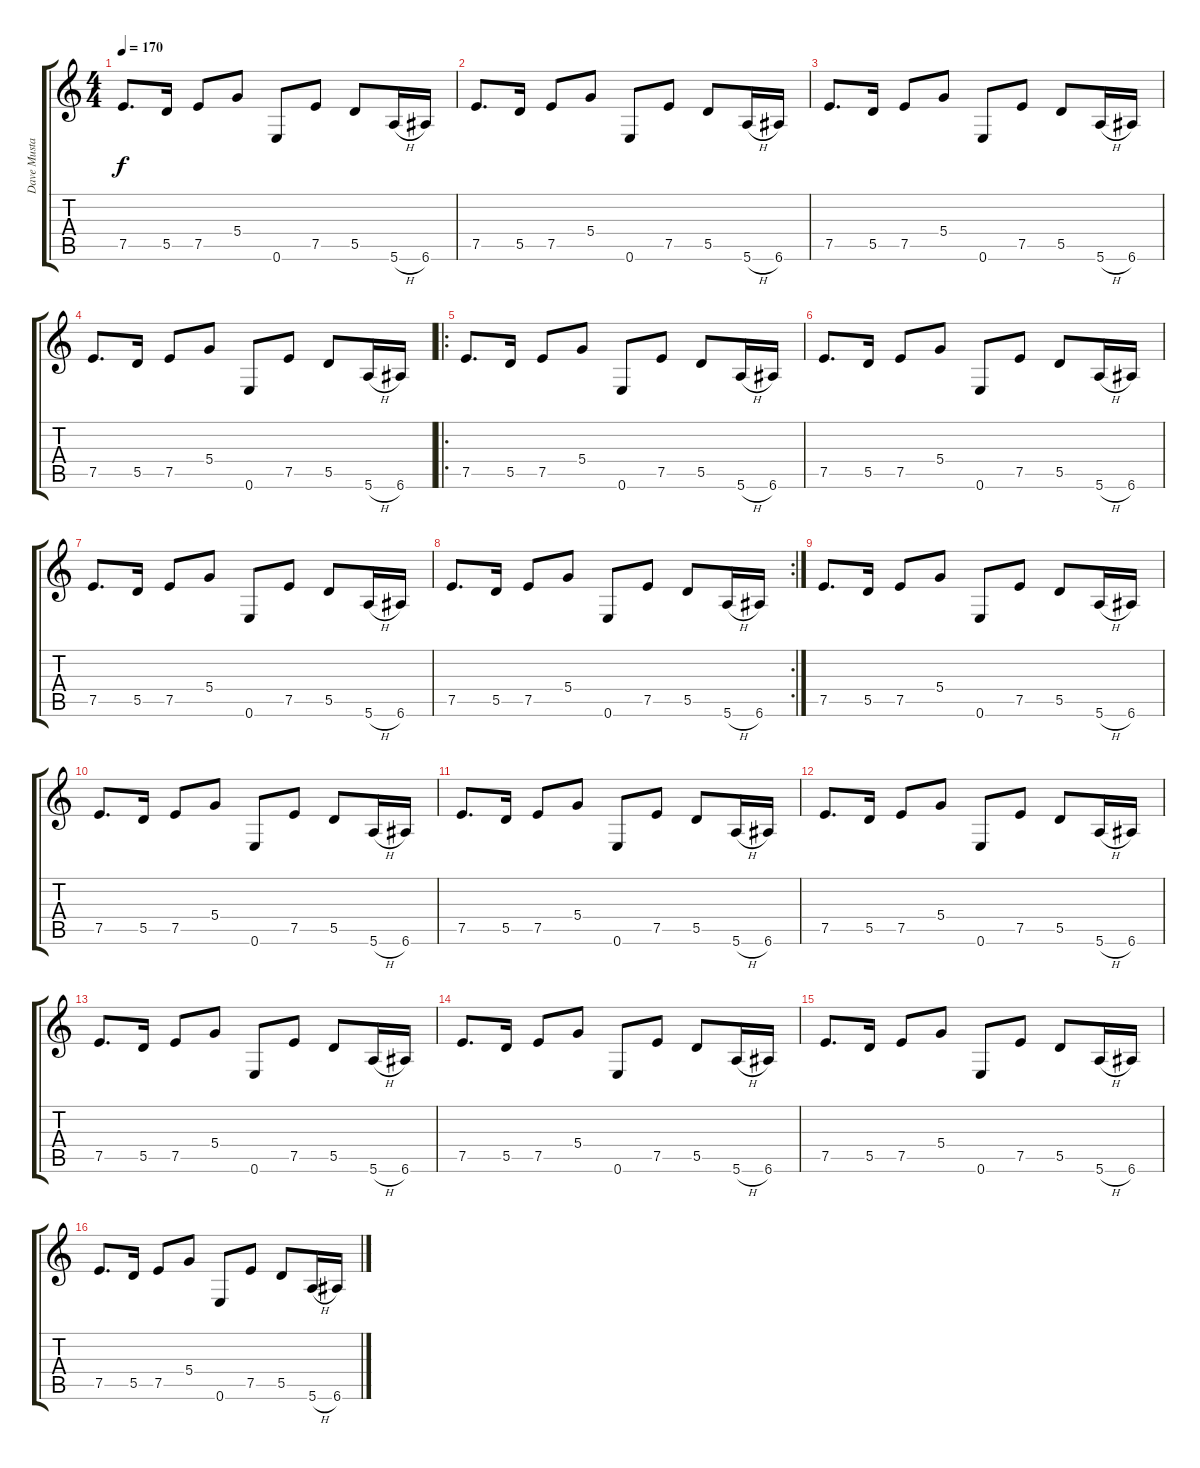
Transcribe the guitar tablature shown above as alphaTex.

\track ("Dave Mustaine" "Dave Musta") {instrument distortionguitar}
\staff {score tabs}
\tuning (E4 B3 G3 D3 A2 E2) {hide}
\ts (4 4)
\tempo 170
\clef g2
\ks c
7.5.8{d dy f} 5.5.16 7.5.8 5.4.8 0.6.8 7.5.8 5.5.8 5.6{h}.16 6.6.16 |
7.5.8{d} 5.5.16 7.5.8 5.4.8 0.6.8 7.5.8 5.5.8 5.6{h}.16 6.6.16 |
7.5.8{d} 5.5.16 7.5.8 5.4.8 0.6.8 7.5.8 5.5.8 5.6{h}.16 6.6.16 |
7.5.8{d} 5.5.16 7.5.8 5.4.8 0.6.8 7.5.8 5.5.8 5.6{h}.16 6.6.16 |
\ro
7.5.8{d} 5.5.16 7.5.8 5.4.8 0.6.8 7.5.8 5.5.8 5.6{h}.16 6.6.16 |
7.5.8{d} 5.5.16 7.5.8 5.4.8 0.6.8 7.5.8 5.5.8 5.6{h}.16 6.6.16 |
7.5.8{d} 5.5.16 7.5.8 5.4.8 0.6.8 7.5.8 5.5.8 5.6{h}.16 6.6.16 |
\rc 2
7.5.8{d} 5.5.16 7.5.8 5.4.8 0.6.8 7.5.8 5.5.8 5.6{h}.16 6.6.16 |
7.5.8{d} 5.5.16 7.5.8 5.4.8 0.6.8 7.5.8 5.5.8 5.6{h}.16 6.6.16 |
7.5.8{d} 5.5.16 7.5.8 5.4.8 0.6.8 7.5.8 5.5.8 5.6{h}.16 6.6.16 |
7.5.8{d} 5.5.16 7.5.8 5.4.8 0.6.8 7.5.8 5.5.8 5.6{h}.16 6.6.16 |
7.5.8{d} 5.5.16 7.5.8 5.4.8 0.6.8 7.5.8 5.5.8 5.6{h}.16 6.6.16 |
7.5.8{d} 5.5.16 7.5.8 5.4.8 0.6.8 7.5.8 5.5.8 5.6{h}.16 6.6.16 |
7.5.8{d} 5.5.16 7.5.8 5.4.8 0.6.8 7.5.8 5.5.8 5.6{h}.16 6.6.16 |
7.5.8{d} 5.5.16 7.5.8 5.4.8 0.6.8 7.5.8 5.5.8 5.6{h}.16 6.6.16 |
7.5.8{d} 5.5.16 7.5.8 5.4.8 0.6.8 7.5.8 5.5.8 5.6{h}.16 6.6.16
